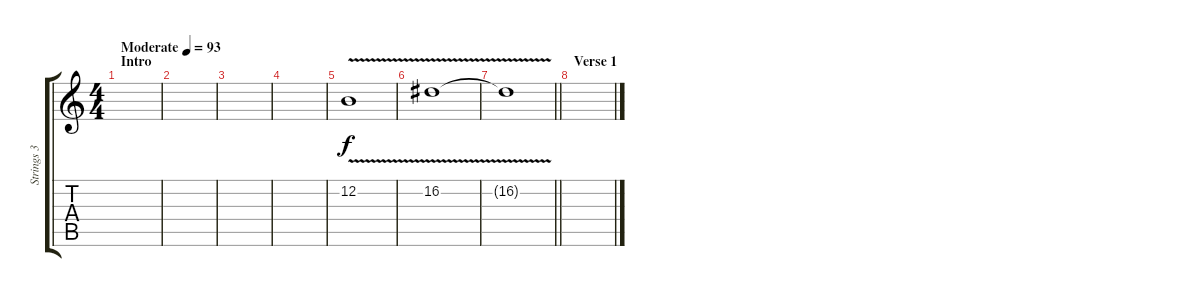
\track ("Strings 3" "Strings 3") {instrument synthstrings1}
\staff {score tabs}
\tuning (E4 B3 G3 D3 A2 E2) {hide}
\ts (4 4)
\section ("" "Intro")
\tempo (93 "Moderate")
\clef g2
\ks c
|
|
|
|
12.2{v}.1{volume 8} |
16.2{v}.1 |
\barLineRight lightlight
16.2{t}.1{volume 0} |
\section ("" "Verse 1")
